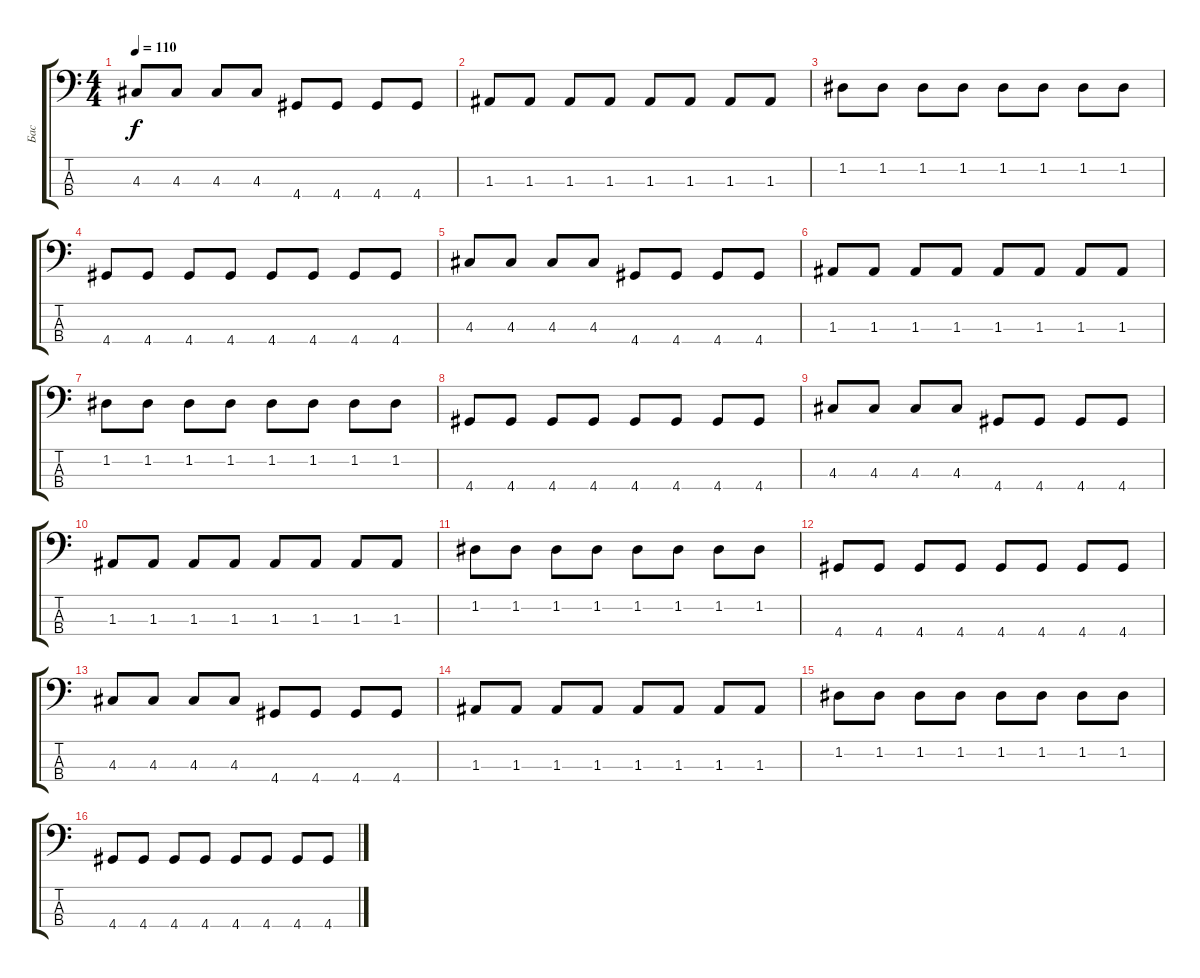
\track ("Бас" "Бас") {instrument electricbassfinger}
\staff {score tabs}
\tuning (G2 D2 A1 E1) {hide}
\ts (4 4)
\tempo 110
\clef f4
\ks c
4.3.8{dy f} 4.3.8 4.3.8 4.3.8 4.4.8 4.4.8 4.4.8 4.4.8 |
1.3.8 1.3.8 1.3.8 1.3.8 1.3.8 1.3.8 1.3.8 1.3.8 |
1.2.8 1.2.8 1.2.8 1.2.8 1.2.8 1.2.8 1.2.8 1.2.8 |
4.4.8 4.4.8 4.4.8 4.4.8 4.4.8 4.4.8 4.4.8 4.4.8 |
4.3.8 4.3.8 4.3.8 4.3.8 4.4.8 4.4.8 4.4.8 4.4.8 |
1.3.8 1.3.8 1.3.8 1.3.8 1.3.8 1.3.8 1.3.8 1.3.8 |
1.2.8 1.2.8 1.2.8 1.2.8 1.2.8 1.2.8 1.2.8 1.2.8 |
4.4.8 4.4.8 4.4.8 4.4.8 4.4.8 4.4.8 4.4.8 4.4.8 |
4.3.8 4.3.8 4.3.8 4.3.8 4.4.8 4.4.8 4.4.8 4.4.8 |
1.3.8 1.3.8 1.3.8 1.3.8 1.3.8 1.3.8 1.3.8 1.3.8 |
1.2.8 1.2.8 1.2.8 1.2.8 1.2.8 1.2.8 1.2.8 1.2.8 |
4.4.8 4.4.8 4.4.8 4.4.8 4.4.8 4.4.8 4.4.8 4.4.8 |
4.3.8 4.3.8 4.3.8 4.3.8 4.4.8 4.4.8 4.4.8 4.4.8 |
1.3.8 1.3.8 1.3.8 1.3.8 1.3.8 1.3.8 1.3.8 1.3.8 |
1.2.8 1.2.8 1.2.8 1.2.8 1.2.8 1.2.8 1.2.8 1.2.8 |
4.4.8 4.4.8 4.4.8 4.4.8 4.4.8 4.4.8 4.4.8 4.4.8
